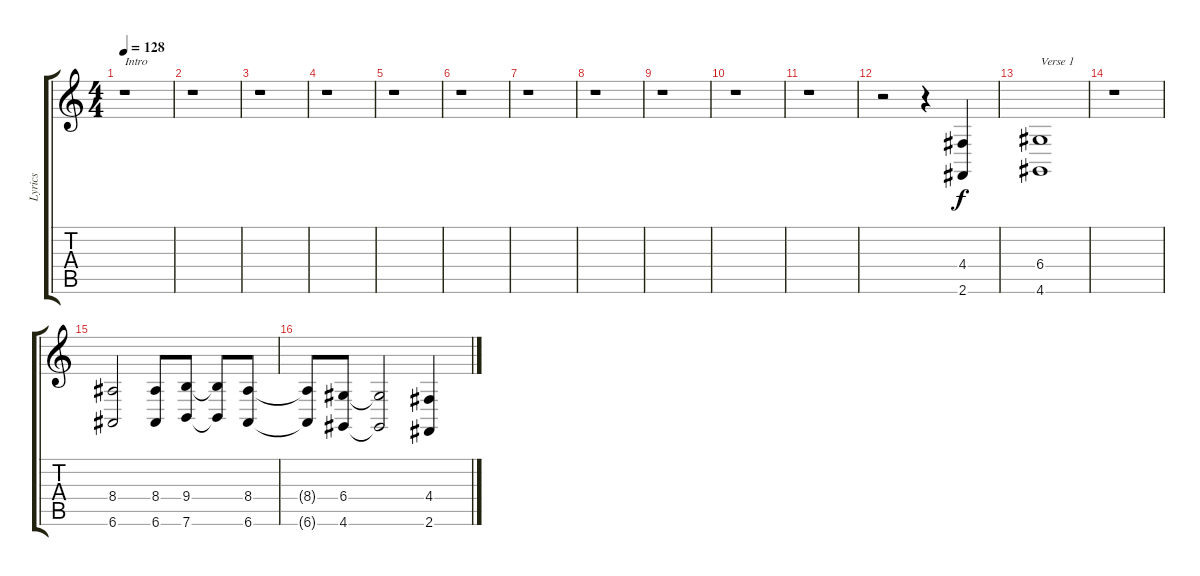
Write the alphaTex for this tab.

\track ("Lyrics" "Lyrics") {instrument clarinet}
\staff {score tabs}
\tuning (E4 B3 G3 D3 A2 E2) {hide}
\ts (4 4)
\tempo 128
\clef g2
\ks c
r.1{txt "Intro" dy f instrument clarinet} |
r.1 |
r.1 |
r.1 |
r.1 |
r.1 |
r.1 |
r.1 |
r.1 |
r.1 |
r.1 |
r.2 r.4 (4.4 2.6).4 |
(6.4 4.6).1{txt "Verse 1"} |
r.1 |
(8.4 6.6).2 (8.4 6.6).8 (9.4 7.6).8 (9.4{t} 7.6{t}).8 (8.4 6.6).8 |
(8.4{t} 6.6{t}).8 (6.4 4.6).8 (6.4{t} 4.6{t}).2 (4.4 2.6).4
